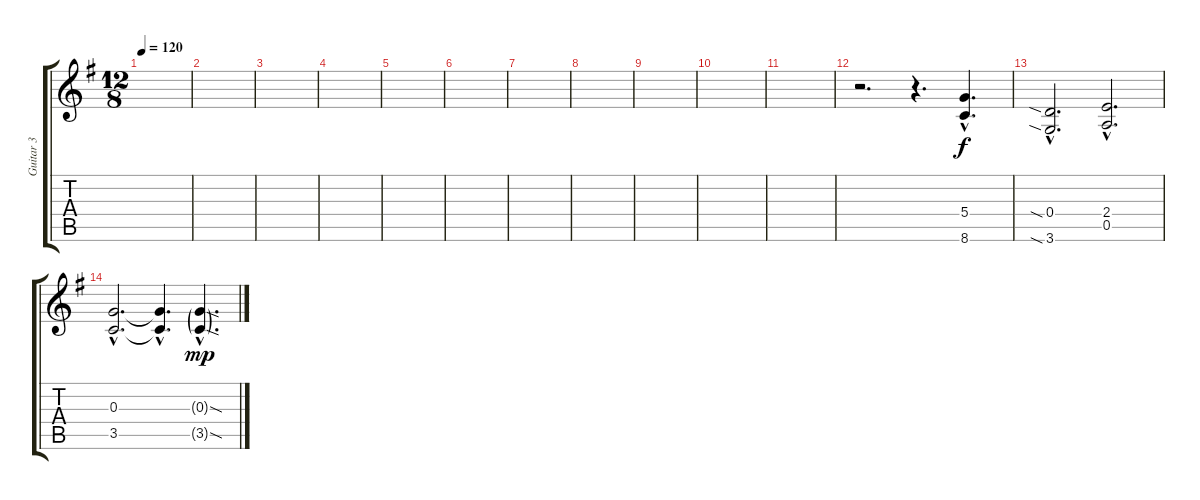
\track ("Guitar 3" "Guitar 3") {instrument electricguitarclean}
\staff {score tabs}
\tuning (E4 B3 G3 D3 A2 E2) {hide}
\ts (12 8)
\tempo 120
\clef g2
\ks g
|
|
|
|
|
|
|
|
|
|
|
r.2{d} r.4{d} (5.4{hac} 8.6{hac}).4{d} |
(0.4{sia hac} 3.6{sia hac}).2{d} (2.4{hac} 0.5{hac}).2{d} |
(0.3{hac} 3.5{hac}).2{d} (0.3{hac t} 3.5{hac t}).4{d} (0.3{sod g hac} 3.5{sod g hac}).4{d dy mp}
